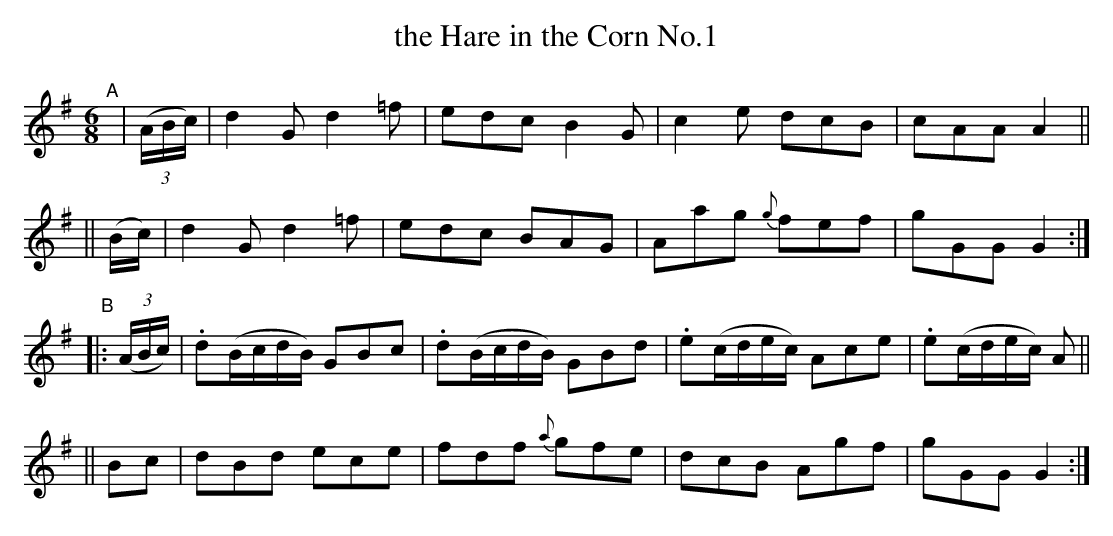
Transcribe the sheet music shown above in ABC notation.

X:1
T: the Hare in the Corn No.1
M: 6/8
L: 1/8
K: G
"^A"[|] |\
(3(A/B/c/) | d2G d2=f | edc B2G | c2e dcB | cAA A2 ||
||  (B/c/) | d2G d2=f | edc BAG | Aag {g}fef | gGG G2 :|
"^B"|: (3(A/B/c/) |\
.d(B/c/d/B/) GBc | .d(B/c/d/B/) GBd | .e(c/d/e/c/) Ace | .e(c/d/e/c/) A ||
|| Bc | dBd ece | fdf {a}gfe | dcB Agf | gGG G2 :|
